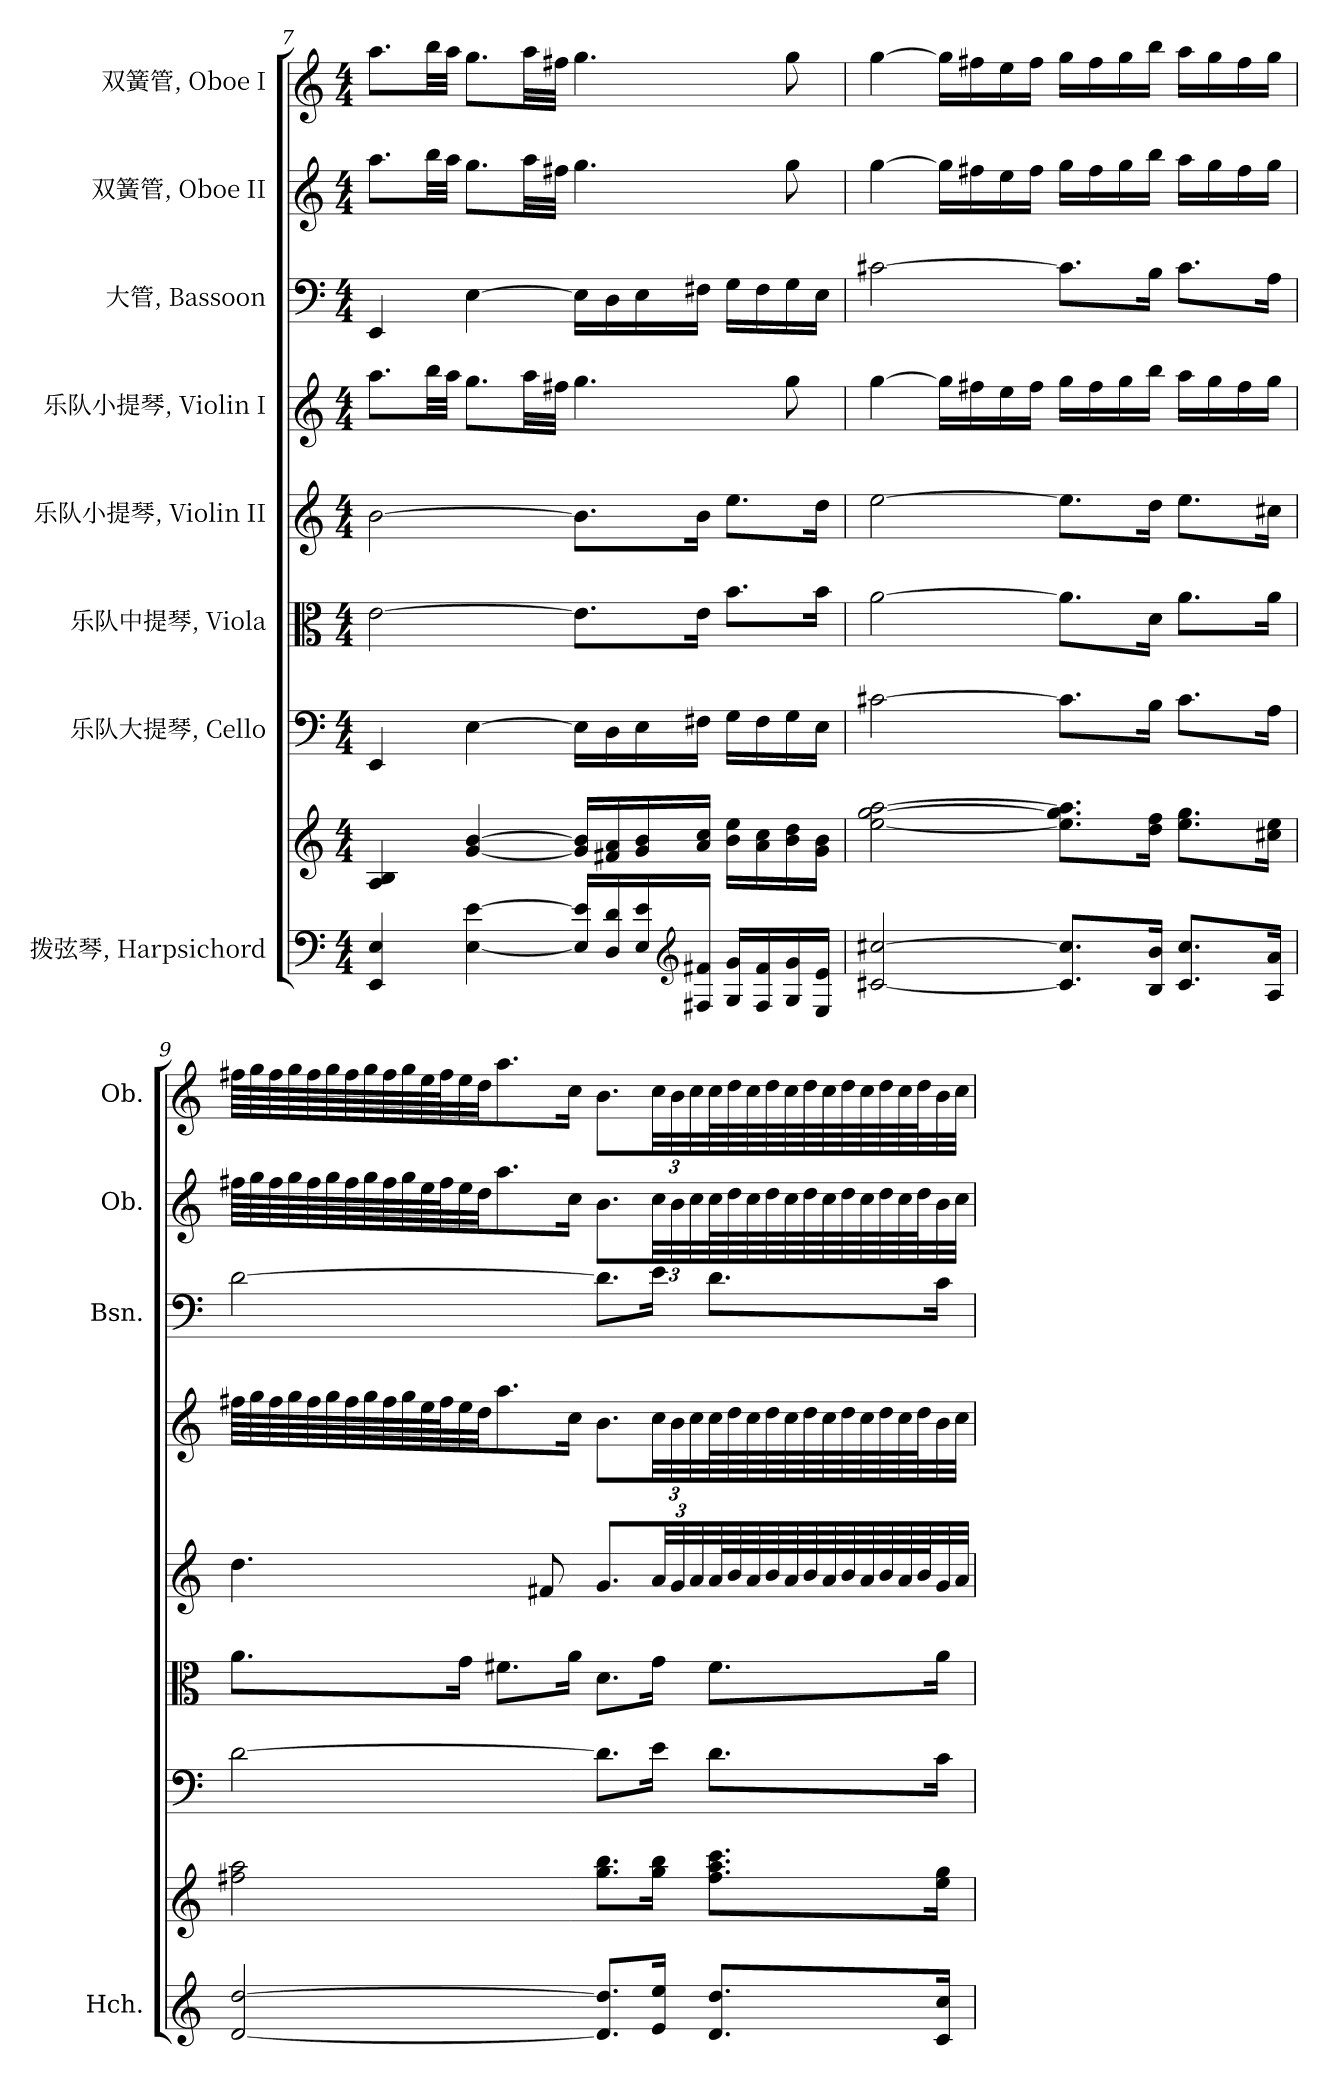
**kern	**kern	**kern	**kern	**kern	**kern	**kern	**kern	**kern
*part8	*part8	*part7	*part6	*part5	*part4	*part3	*part2	*part1
*staff9	*staff8	*staff7	*staff6	*staff5	*staff4	*staff3	*staff2	*staff1
*I"拨弦琴, Harpsichord	*	*I"乐队大提琴, Cello	*I"乐队中提琴, Viola	*I"乐队小提琴, Violin II	*I"乐队小提琴, Violin I	*I"大管, Bassoon	*I"双簧管, Oboe II	*I"双簧管, Oboe I
*I'Hch.	*	*	*	*	*	*I'Bsn.	*I'Ob.	*I'Ob.
!!LO:PB:g=z
*clefF4	*clefG2	*clefF4	*clefC3	*clefG2	*clefG2	*clefF4	*clefG2	*clefG2
*k[]	*k[]	*k[]	*k[]	*k[]	*k[]	*k[]	*k[]	*k[]
*M4/4	*M4/4	*M4/4	*M4/4	*M4/4	*M4/4	*M4/4	*M4/4	*M4/4
=7	=7	=7	=7	=7	=7	=7	=7	=7
4EE/ 4E/	4A/ 4B/	4EE/	[2e\	[2b\	8.aa\L	4EE/	8.aa\L	8.aa\L
.	.	.	.	.	32bb\LL	.	32bb\LL	32bb\LL
.	.	.	.	.	32aa\JJJ	.	32aa\JJJ	32aa\JJJ
[4E\ [4e\	[4g/ [4b/	[4E\	.	.	8.gg\L	[4E\	8.gg\L	8.gg\L
.	.	.	.	.	32aa\LL	.	32aa\LL	32aa\LL
.	.	.	.	.	32ff#X\JJJ	.	32ff#X\JJJ	32ff#X\JJJ
16E/] 16e/]LL	16g/] 16b/]LL	16E\LL]	8.e\L]	8.b\L]	4.gg\	16E\LL]	4.gg\	4.gg\
16D/ 16d/	16f#X/ 16a/	16D\	.	.	.	16D\	.	.
16E/ 16e/	16g/ 16b/	16E\	.	.	.	16E\	.	.
*clefG2	*	*	*	*	*	*	*	*
16F#X/ 16f#X/JJ	16a/ 16cc/JJ	16F#X\JJ	16e\Jk	16b\Jk	.	16F#X\JJ	.	.
16G/ 16g/LL	16b\ 16ee\LL	16G\LL	8.b\L	8.ee\L	.	16G\LL	.	.
16F#/ 16f#/	16a\ 16cc\	16F#\	.	.	.	16F#\	.	.
16G/ 16g/	16b\ 16dd\	16G\	.	.	8gg\	16G\	8gg\	8gg\
16E/ 16e/JJ	16g\ 16b\JJ	16E\JJ	16b\Jk	16dd\Jk	.	16E\JJ	.	.
=8	=8	=8	=8	=8	=8	=8	=8	=8
[2c#X/ [2cc#X/	[2ee\ [2gg\ [2aa\	[2c#X\	[2a\	[2ee\	[4gg\	[2c#X\	[4gg\	[4gg\
.	.	.	.	.	16gg\LL]	.	16gg\LL]	16gg\LL]
.	.	.	.	.	16ff#X\	.	16ff#X\	16ff#X\
.	.	.	.	.	16ee\	.	16ee\	16ee\
.	.	.	.	.	16ff#\JJ	.	16ff#\JJ	16ff#\JJ
8.c#/] 8.cc#/]L	8.ee\] 8.gg\] 8.aa\]L	8.c#\L]	8.a\L]	8.ee\L]	16gg\LL	8.c#\L]	16gg\LL	16gg\LL
.	.	.	.	.	16ff#\	.	16ff#\	16ff#\
.	.	.	.	.	16gg\	.	16gg\	16gg\
16B/ 16b/Jk	16dd\ 16ff\Jk	16B\Jk	16d\Jk	16dd\Jk	16bb\JJ	16B\Jk	16bb\JJ	16bb\JJ
8.c#/ 8.cc#/L	8.ee\ 8.gg\L	8.c#\L	8.a\L	8.ee\L	16aa\LL	8.c#\L	16aa\LL	16aa\LL
.	.	.	.	.	16gg\	.	16gg\	16gg\
.	.	.	.	.	16ff#\	.	16ff#\	16ff#\
16A/ 16a/Jk	16cc#X\ 16ee\Jk	16A\Jk	16a\Jk	16cc#X\Jk	16gg\JJ	16A\Jk	16gg\JJ	16gg\JJ
!!LO:PB:g=z
=9	=9	=9	=9	=9	=9	=9	=9	=9
[2d/ [2dd/	2ff#X\ 2aa\	[2d\	8.a\L	4.dd\	64ff#X\LLLL	[2d\	64ff#X\LLLL	64ff#X\LLLL
.	.	.	.	.	64gg\	.	64gg\	64gg\
.	.	.	.	.	64ff#\	.	64ff#\	64ff#\
.	.	.	.	.	64gg\	.	64gg\	64gg\
.	.	.	.	.	64ff#\	.	64ff#\	64ff#\
.	.	.	.	.	64gg\	.	64gg\	64gg\
.	.	.	.	.	64ff#\	.	64ff#\	64ff#\
.	.	.	.	.	64gg\	.	64gg\	64gg\
.	.	.	.	.	64ff#\	.	64ff#\	64ff#\
.	.	.	.	.	64gg\	.	64gg\	64gg\
.	.	.	.	.	64ee\	.	64ee\	64ee\
.	.	.	.	.	64ff#\J	.	64ff#\J	64ff#\J
.	.	.	16g\Jk	.	32ee\	.	32ee\	32ee\
.	.	.	.	.	32dd\JJ	.	32dd\JJ	32dd\JJ
.	.	.	8.f#X\L	.	8.aa\	.	8.aa\	8.aa\
.	.	.	.	8f#X/	.	.	.	.
.	.	.	16a\Jk	.	16cc\Jk	.	16cc\Jk	16cc\Jk
8.d/] 8.dd/]L	8.gg\ 8.bb\L	8.d\L]	8.d\L	8.g/L	8.b\L	8.d\L]	8.b\L	8.b\L
*	*	*	*	*Xbrackettup	*Xbrackettup	*	*Xbrackettup	*Xbrackettup
16e/ 16ee/Jk	16gg\ 16bb\Jk	16e\Jk	16g\Jk	48a/LL	48cc\LL	16e\Jk	48cc\LL	48cc\LL
.	.	.	.	48g/	48b\	.	48b\	48b\
.	.	.	.	48a/	48cc\	.	48cc\	48cc\
8.d/ 8.dd/L	8.ff#\ 8.aa\ 8.ccc\L	8.d\L	8.f#\L	64a/L	64cc\L	8.d\L	64cc\L	64cc\L
.	.	.	.	64b/	64dd\	.	64dd\	64dd\
.	.	.	.	64a/	64cc\	.	64cc\	64cc\
.	.	.	.	64b/	64dd\	.	64dd\	64dd\
.	.	.	.	64a/	64cc\	.	64cc\	64cc\
.	.	.	.	64b/	64dd\	.	64dd\	64dd\
.	.	.	.	64a/	64cc\	.	64cc\	64cc\
.	.	.	.	64b/	64dd\	.	64dd\	64dd\
.	.	.	.	64a/	64cc\	.	64cc\	64cc\
.	.	.	.	64b/	64dd\	.	64dd\	64dd\
.	.	.	.	64a/	64cc\	.	64cc\	64cc\
.	.	.	.	64b/J	64dd\J	.	64dd\J	64dd\J
16c/ 16cc/Jk	16ee\ 16gg\Jk	16c\Jk	16a\Jk	32g/	32b\	16c\Jk	32b\	32b\
.	.	.	.	32a/JJJ	32cc\JJJ	.	32cc\JJJ	32cc\JJJ
=	=	=	=	=	=	=	=	=
*-	*-	*-	*-	*-	*-	*-	*-	*-
